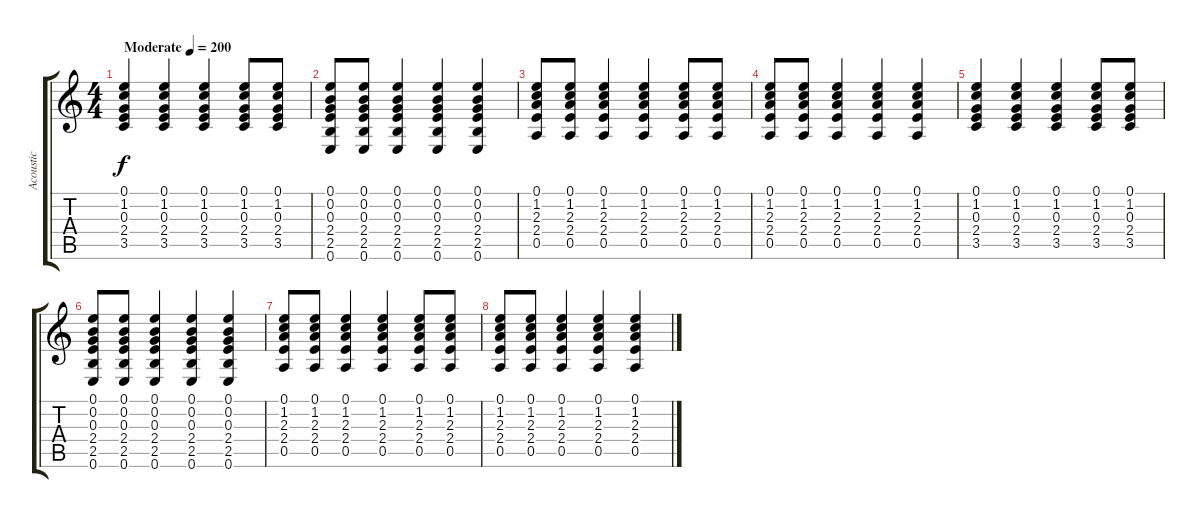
\track ("Acoustic" "Acoustic") {instrument acousticguitarsteel}
\staff {score tabs}
\tuning (E4 B3 G3 D3 A2 E2) {hide}
\ts (4 4)
\tempo (200 "Moderate")
\clef g2
\ks c
(0.1 1.2 0.3 2.4 3.5).4{dy f instrument acousticguitarsteel} (0.1 1.2 0.3 2.4 3.5).4 (0.1 1.2 0.3 2.4 3.5).4 (0.1 1.2 0.3 2.4 3.5).8 (0.1 1.2 0.3 2.4 3.5).8 |
(0.1 0.2 0.3 2.4 2.5 0.6).8 (0.1 0.2 0.3 2.4 2.5 0.6).8 (0.1 0.2 0.3 2.4 2.5 0.6).4 (0.1 0.2 0.3 2.4 2.5 0.6).4 (0.1 0.2 0.3 2.4 2.5 0.6).4 |
(0.1 1.2 2.3 2.4 0.5).8 (0.1 1.2 2.3 2.4 0.5).8 (0.1 1.2 2.3 2.4 0.5).4 (0.1 1.2 2.3 2.4 0.5).4 (0.1 1.2 2.3 2.4 0.5).8 (0.1 1.2 2.3 2.4 0.5).8 |
(0.1 1.2 2.3 2.4 0.5).8 (0.1 1.2 2.3 2.4 0.5).8 (0.1 1.2 2.3 2.4 0.5).4 (0.1 1.2 2.3 2.4 0.5).4 (0.1 1.2 2.3 2.4 0.5).4 |
(0.1 1.2 0.3 2.4 3.5).4 (0.1 1.2 0.3 2.4 3.5).4 (0.1 1.2 0.3 2.4 3.5).4 (0.1 1.2 0.3 2.4 3.5).8 (0.1 1.2 0.3 2.4 3.5).8 |
(0.1 0.2 0.3 2.4 2.5 0.6).8 (0.1 0.2 0.3 2.4 2.5 0.6).8 (0.1 0.2 0.3 2.4 2.5 0.6).4 (0.1 0.2 0.3 2.4 2.5 0.6).4 (0.1 0.2 0.3 2.4 2.5 0.6).4 |
(0.1 1.2 2.3 2.4 0.5).8 (0.1 1.2 2.3 2.4 0.5).8 (0.1 1.2 2.3 2.4 0.5).4 (0.1 1.2 2.3 2.4 0.5).4 (0.1 1.2 2.3 2.4 0.5).8 (0.1 1.2 2.3 2.4 0.5).8 |
(0.1 1.2 2.3 2.4 0.5).8 (0.1 1.2 2.3 2.4 0.5).8 (0.1 1.2 2.3 2.4 0.5).4 (0.1 1.2 2.3 2.4 0.5).4 (0.1 1.2 2.3 2.4 0.5).4
